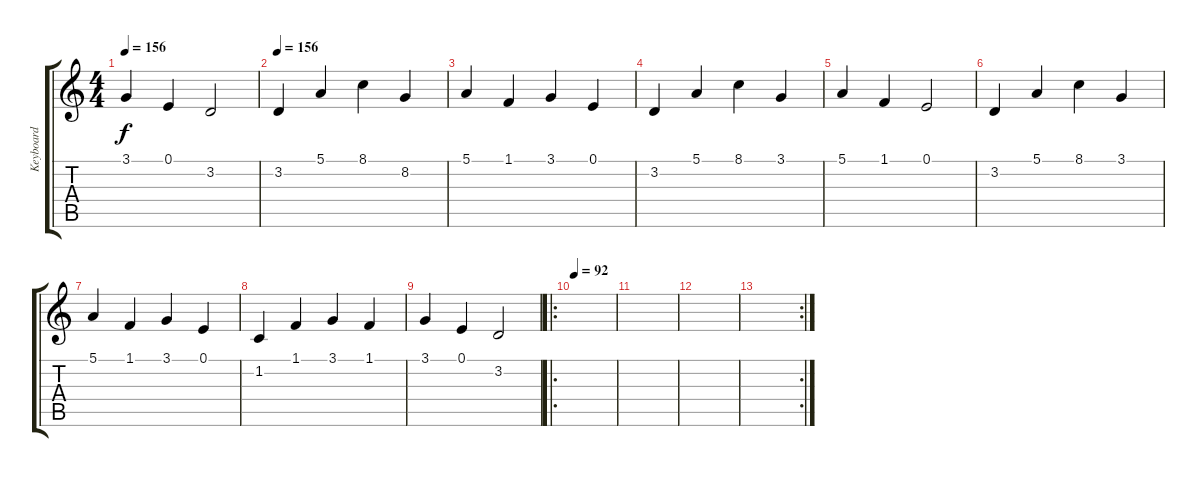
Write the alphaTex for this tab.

\track ("Keyboard" "Keyboard") {instrument choiraahs}
\staff {score tabs}
\tuning (E4 B3 G3 D3 A2 E2) {hide}
\ts (4 4)
\tempo 156
\clef g2
\ks c
3.1.4{dy f} 0.1.4 3.2.2 |
\tempo 156
3.2.4 5.1.4 8.1.4 8.2.4 |
5.1.4 1.1.4 3.1.4 0.1.4 |
3.2.4 5.1.4 8.1.4 3.1.4 |
5.1.4 1.1.4 0.1.2 |
3.2.4 5.1.4 8.1.4 3.1.4 |
5.1.4 1.1.4 3.1.4 0.1.4 |
1.2.4 1.1.4 3.1.4 1.1.4 |
3.1.4 0.1.4 3.2.2 |
\ro
\tempo 92
|
|
|
\rc 2
